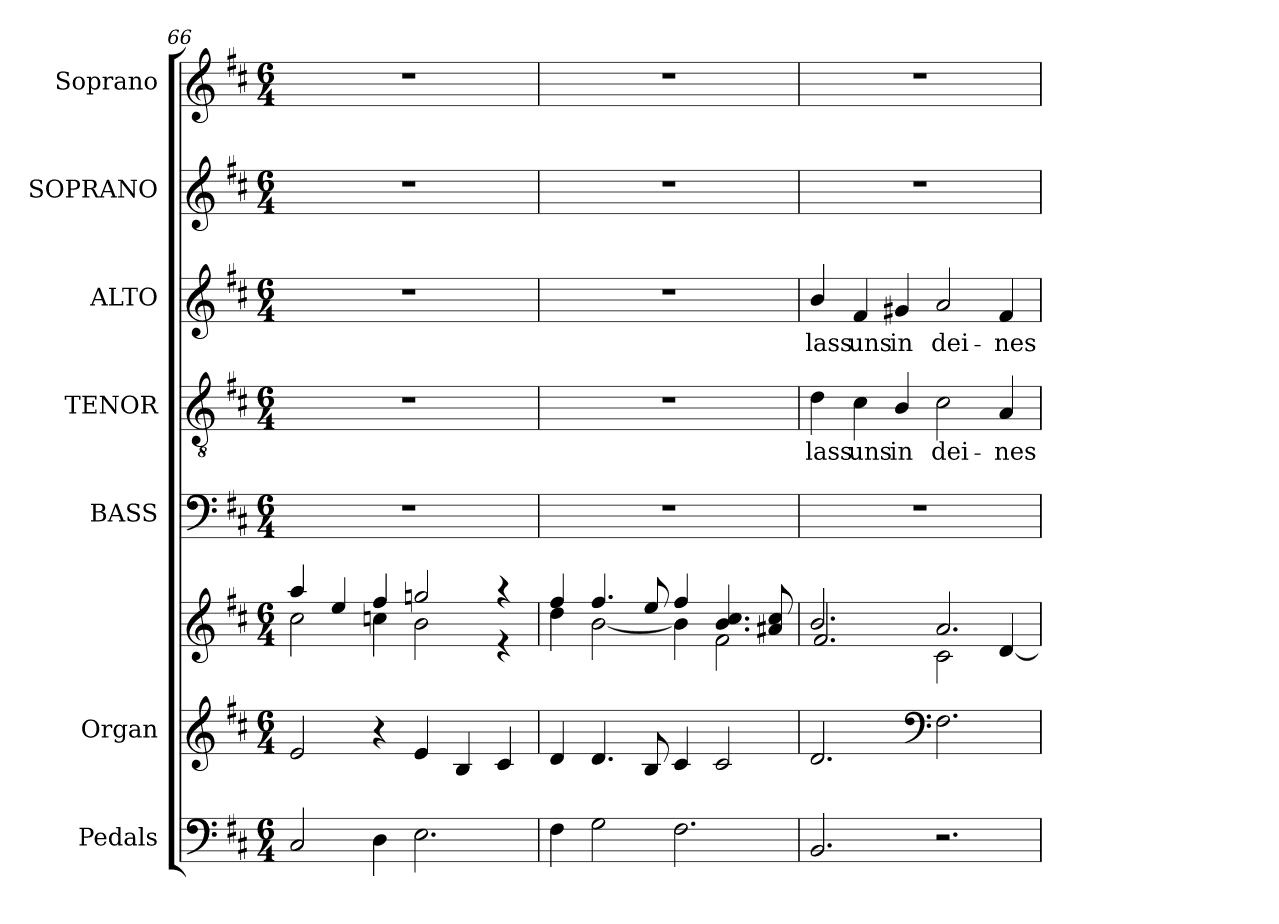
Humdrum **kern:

**kern	**kern	**kern	**kern	**kern	**text	**kern	**text	**kern	**kern
*part7	*part6	*part6	*part5	*part4	*part4	*part3	*part3	*part2	*part1
*staff8	*staff7	*staff6	*staff5	*staff4	*staff4	*staff3	*staff3	*staff2	*staff1
*I"Pedals	*I"Organ	*	*I"BASS	*I"TENOR	*	*I"ALTO	*	*I"SOPRANO	*I"Soprano
*I'Ped.	*I'Org.	*	*I'B.	*I'T.	*	*I'A.	*	*I'S.	*I'S.
*clefF4	*clefG2	*clefG2	*clefF4	*clefGv2	*	*clefG2	*	*clefG2	*clefG2
*	*	*	*	*ITrd7c12	*	*	*	*	*
*k[f#c#]	*k[f#c#]	*k[f#c#]	*k[f#c#]	*k[f#c#]	*	*k[f#c#]	*	*k[f#c#]	*k[f#c#]
*D:	*D:	*D:	*D:	*D:	*	*D:	*	*D:	*D:
*M6/4	*M6/4	*M6/4	*M6/4	*M6/4	*	*M6/4	*	*M6/4	*M6/4
=66	=66	=66	=66	=66	=66	=66	=66	=66	=66
*	*	*^	*	*	*	*	*	*	*
!	!	!	!	!LO:N:vis=1	!LO:N:vis=1	!	!LO:N:vis=1	!	!LO:N:vis=1	!LO:N:vis=1
2C#i/	2ei/	4aai/	2cc#i\	1.r	1.r	.	1.r	.	1.r	1.r
.	.	4eei/	.	.	.	.	.	.	.	.
4Di\	4r	4ff#i/	4ccni\	.	.	.	.	.	.	.
2.Ei\	4ei/	2ggni/	2bi\	.	.	.	.	.	.	.
.	4Bi/	.	.	.	.	.	.	.	.	.
.	4c#i/	4r	4r	.	.	.	.	.	.	.
=67	=67	=67	=67	=67	=67	=67	=67	=67	=67	=67
!	!	!	!	!LO:N:vis=1	!LO:N:vis=1	!	!LO:N:vis=1	!	!LO:N:vis=1	!LO:N:vis=1
4F#i\	4di/	4ff#i/	4ddi\	1.r	1.r	.	1.r	.	1.r	1.r
2Gi\	4.di/	4.ff#i/	[2bi\	.	.	.	.	.	.	.
.	8Bi/	8eei/	.	.	.	.	.	.	.	.
2.F#i\	4c#i/	4ff#i/	4bi\]	.	.	.	.	.	.	.
.	2c#i/	4.bi/ 4.cc#i	2f#i\	.	.	.	.	.	.	.
.	.	8a#Xi/ 8cc#i	.	.	.	.	.	.	.	.
=68	=68	=68	=68	=68	=68	=68	=68	=68	=68	=68
!	!	!	!	!LO:N:vis=1	!	!	!	!	!	!
!	!	!	!	!	!	!LO:LY:b:color=#000000	!	!	!	!
!	!	!	!	!	!	!	!	!LO:LY:b:color=#000000	!LO:N:vis=1	!LO:N:vis=1
2.BBi/	2.di/	2.bi/	2.f#i/	1.r	4Di\	lass	4bi/	lass	1.r	1.r
!	!	!	!	!	!	!LO:LY:b:color=#000000	!	!	!	!
!	!	!	!	!	!	!	!	!LO:LY:b:color=#000000	!	!
.	.	.	.	.	4C#i\	uns	4f#i/	uns	.	.
!	!	!	!	!	!	!LO:LY:b:color=#000000	!	!	!	!
!	!	!	!	!	!	!	!	!LO:LY:b:color=#000000	!	!
.	.	.	.	.	4BBi/	in	4g#Xi/	in	.	.
*	*clefF4	*	*	*	*	*	*	*	*	*
!	!	!	!	!	!	!LO:LY:b:color=#000000	!	!	!	!
!	!	!	!	!	!	!	!	!LO:LY:b:color=#000000	!	!
2.r	2.F#i\	2.ai/	2c#i\	.	2C#i\	dei-	2ai/	dei-	.	.
!	!	!	!	!	!	!LO:LY:b:color=#000000	!	!	!	!
!	!	!	!	!	!	!	!	!LO:LY:b:color=#000000	!	!
.	.	.	[4di/	.	4AAi/	-nes	4f#i/	-nes	.	.
*	*	*v	*v	*	*	*	*	*	*	*
=	=	=	=	=	=	=	=	=	=
*-	*-	*-	*-	*-	*-	*-	*-	*-	*-
